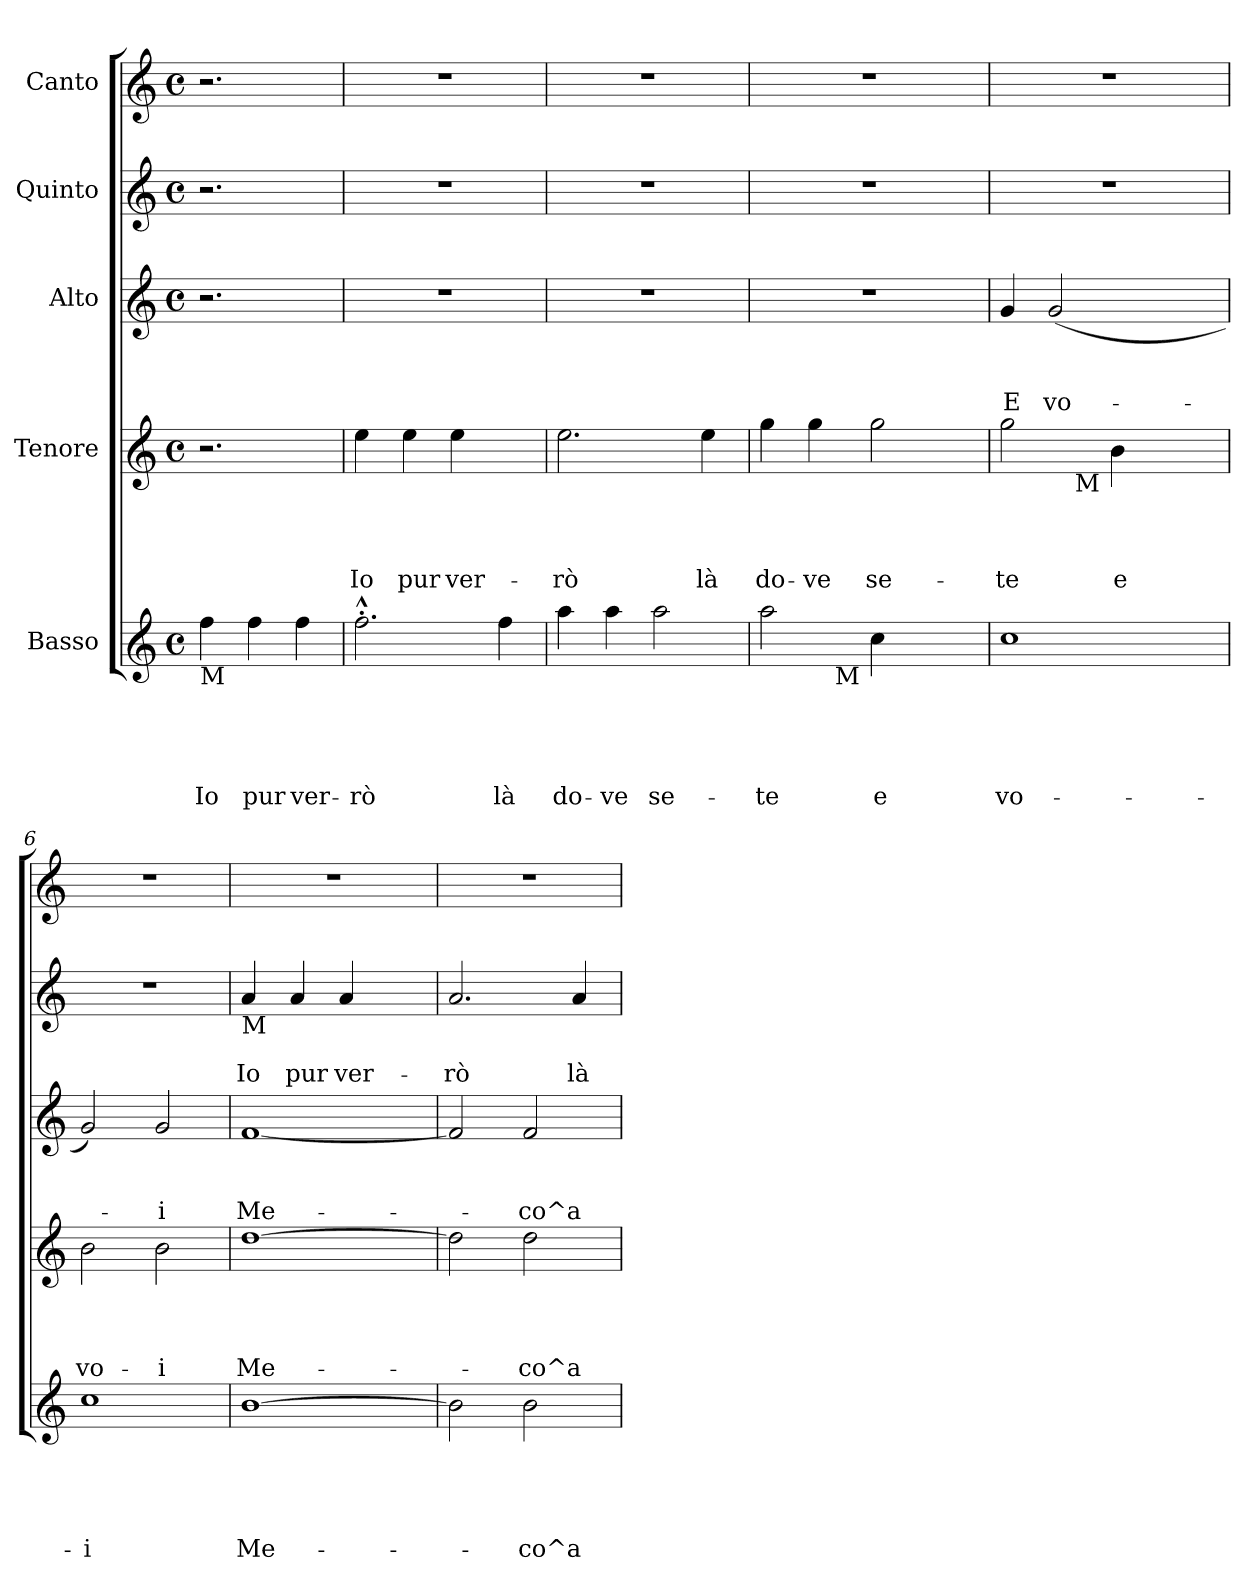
**kern	**text	**text	**text	**text	**text	**kern	**text	**text	**text	**text	**kern	**text	**text	**text	**kern	**text	**text	**kern
*part5	*part5	*part5	*part5	*part5	*part5	*part4	*part4	*part4	*part4	*part4	*part3	*part3	*part3	*part3	*part2	*part2	*part2	*part1
*staff5	*staff5	*staff5	*staff5	*staff5	*staff5	*staff4	*staff4	*staff4	*staff4	*staff4	*staff3	*staff3	*staff3	*staff3	*staff2	*staff2	*staff2	*staff1
*I"Basso	*	*	*	*	*	*I"Tenore	*	*	*	*	*I"Alto	*	*	*	*I"Quinto	*	*	*I"Canto
*clefG2	*	*	*	*	*	*clefG2	*	*	*	*	*clefG2	*	*	*	*clefG2	*	*	*clefG2
*k[]	*	*	*	*	*	*k[]	*	*	*	*	*k[]	*	*	*	*k[]	*	*	*k[]
*C:	*	*	*	*	*	*C:	*	*	*	*	*C:	*	*	*	*C:	*	*	*C:
*M4/4	*	*	*	*	*	*M4/4	*	*	*	*	*M4/4	*	*	*	*M4/4	*	*	*M4/4
*met(c)	*	*	*	*	*	*met(c)	*	*	*	*	*met(c)	*	*	*	*met(c)	*	*	*met(c)
=1	=1	=1	=1	=1	=1	=1	=1	=1	=1	=1	=1	=1	=1	=1	=1	=1	=1	=1
!LO:TX:b:t=M	!	!	!	!	!	!	!	!	!	!	!	!	!	!	!	!	!	!
!	!	!	!	!	!LO:LY:b	!	!	!	!	!	!	!	!	!	!	!	!	!
4ff\	.	.	.	.	Io	2.r	.	.	.	.	2.r	.	.	.	2.r	.	.	2.r
!	!	!	!	!	!LO:LY:b	!	!	!	!	!	!	!	!	!	!	!	!	!
4ff\	.	.	.	.	pur	.	.	.	.	.	.	.	.	.	.	.	.	.
!	!	!	!	!	!LO:LY:b	!	!	!	!	!	!	!	!	!	!	!	!	!
4ff\	.	.	.	.	ver-	.	.	.	.	.	.	.	.	.	.	.	.	.
=2	=2	=2	=2	=2	=2	=2	=2	=2	=2	=2	=2	=2	=2	=2	=2	=2	=2	=2
!	!	!	!	!	!LO:LY:b	!	!	!	!	!LO:LY:b	!	!	!	!	!	!	!	!
2.ff^^>'>\	.	.	.	.	-rò	4ee\	.	.	.	Io	1r	.	.	.	1r	.	.	1r
!	!	!	!	!	!	!	!	!	!	!LO:LY:b	!	!	!	!	!	!	!	!
.	.	.	.	.	.	4ee\	.	.	.	pur	.	.	.	.	.	.	.	.
!	!	!	!	!	!	!	!	!	!	!LO:LY:b	!	!	!	!	!	!	!	!
.	.	.	.	.	.	4ee\	.	.	.	ver-	.	.	.	.	.	.	.	.
!	!	!	!	!	!LO:LY:b	!	!	!	!	!	!	!	!	!	!	!	!	!
4ff\	.	.	.	.	là	4ryy	.	.	.	.	.	.	.	.	.	.	.	.
=3	=3	=3	=3	=3	=3	=3	=3	=3	=3	=3	=3	=3	=3	=3	=3	=3	=3	=3
!	!	!	!	!	!LO:LY:b	!	!	!	!	!LO:LY:b	!	!	!	!	!	!	!	!
4aa\	.	.	.	.	do-	2.ee\	.	.	.	-rò	1r	.	.	.	1r	.	.	1r
!	!	!	!	!	!LO:LY:b	!	!	!	!	!	!	!	!	!	!	!	!	!
4aa\	.	.	.	.	-ve	.	.	.	.	.	.	.	.	.	.	.	.	.
!	!	!	!	!	!LO:LY:b	!	!	!	!	!	!	!	!	!	!	!	!	!
2aa\	.	.	.	.	se-	.	.	.	.	.	.	.	.	.	.	.	.	.
!	!	!	!	!	!	!	!	!	!	!LO:LY:b	!	!	!	!	!	!	!	!
.	.	.	.	.	.	4ee\	.	.	.	là	.	.	.	.	.	.	.	.
=4	=4	=4	=4	=4	=4	=4	=4	=4	=4	=4	=4	=4	=4	=4	=4	=4	=4	=4
!	!	!	!	!	!LO:LY:b	!	!	!	!	!LO:LY:b	!	!	!	!	!	!	!	!
*^	*	*	*	*	*	*	*	*	*	*	*	*	*	*	*	*	*	*
2aa\	4ryy	.	.	.	.	-te	4gg\	.	.	.	do-	1r	.	.	.	1r	.	.	1r
!	!	!	!	!	!	!	!	!	!	!	!LO:LY:b	!	!	!	!	!	!	!	!
.	16.ryy	.	.	.	.	.	4gg\	.	.	.	-ve	.	.	.	.	.	.	.	.
!	!LO:TX:b:t=M	!	!	!	!	!	!	!	!	!	!	!	!	!	!	!	!	!	!
.	2ryy	.	.	.	.	.	.	.	.	.	.	.	.	.	.	.	.	.	.
!	!	!	!	!	!	!LO:LY:b	!	!	!	!	!LO:LY:b	!	!	!	!	!	!	!	!
4cc\	.	.	.	.	.	e	2gg\	.	.	.	se-	.	.	.	.	.	.	.	.
4ryy	.	.	.	.	.	.	.	.	.	.	.	.	.	.	.	.	.	.	.
.	8ryy	.	.	.	.	.	.	.	.	.	.	.	.	.	.	.	.	.	.
.	32ryy	.	.	.	.	.	.	.	.	.	.	.	.	.	.	.	.	.	.
!!LO:LB:g=z
=5	=5	=5	=5	=5	=5	=5	=5	=5	=5	=5	=5	=5	=5	=5	=5	=5	=5	=5	=5
!	!	!	!	!	!	!LO:LY:b	!	!	!	!	!LO:LY:b	!	!	!	!LO:LY:b	!	!	!	!
*v	*v	*	*	*	*	*	*^	*	*	*	*	*	*	*	*	*	*	*	*
1cc	.	.	.	.	vo-	2gg\	4ryy	.	.	.	-te	4g/	.	.	E	1r	.	.	1r
!	!	!	!	!	!	!	!	!	!	!	!	!	!	!	!LO:LY:b	!	!	!	!
.	.	.	.	.	.	.	16.ryy	.	.	.	.	(<2g/	.	.	vo-	.	.	.	.
!	!	!	!	!	!	!	!LO:TX:b:t=M	!	!	!	!	!	!	!	!	!	!	!	!
.	.	.	.	.	.	.	2ryy	.	.	.	.	.	.	.	.	.	.	.	.
!	!	!	!	!	!	!	!	!	!	!	!LO:LY:b	!	!	!	!	!	!	!	!
.	.	.	.	.	.	4b\	.	.	.	.	e	.	.	.	.	.	.	.	.
.	.	.	.	.	.	4ryy	.	.	.	.	.	4ryy	.	.	.	.	.	.	.
.	.	.	.	.	.	.	8ryy	.	.	.	.	.	.	.	.	.	.	.	.
.	.	.	.	.	.	.	32ryy	.	.	.	.	.	.	.	.	.	.	.	.
=6	=6	=6	=6	=6	=6	=6	=6	=6	=6	=6	=6	=6	=6	=6	=6	=6	=6	=6	=6
!	!	!	!	!	!LO:LY:b	!	!	!	!	!	!LO:LY:b	!	!	!	!	!	!	!	!
*	*	*	*	*	*	*v	*v	*	*	*	*	*	*	*	*	*	*	*	*
1cc	.	.	.	.	-i	2b\	.	.	.	vo-	2g/)	.	.	.	1r	.	.	1r
!	!	!	!	!	!	!	!	!	!	!LO:LY:b	!	!	!	!LO:LY:b	!	!	!	!
.	.	.	.	.	.	2b\	.	.	.	-i	2g/	.	.	-i	.	.	.	.
=7	=7	=7	=7	=7	=7	=7	=7	=7	=7	=7	=7	=7	=7	=7	=7	=7	=7	=7
!	!	!	!	!	!	!	!	!	!	!	!	!	!	!	!LO:TX:b:t=M	!	!	!
!	!	!	!	!	!LO:LY:b	!	!	!	!	!LO:LY:b	!	!	!	!LO:LY:b	!	!	!LO:LY:b	!
[>1b	.	.	.	.	Me-	[>1dd	.	.	.	Me-	[<1f	.	.	Me-	4a/	.	Io	1r
!	!	!	!	!	!	!	!	!	!	!	!	!	!	!	!	!	!LO:LY:b	!
.	.	.	.	.	.	.	.	.	.	.	.	.	.	.	4a/	.	pur	.
!	!	!	!	!	!	!	!	!	!	!	!	!	!	!	!	!	!LO:LY:b	!
.	.	.	.	.	.	.	.	.	.	.	.	.	.	.	4a/	.	ver-	.
.	.	.	.	.	.	.	.	.	.	.	.	.	.	.	4ryy	.	.	.
=8	=8	=8	=8	=8	=8	=8	=8	=8	=8	=8	=8	=8	=8	=8	=8	=8	=8	=8
!	!	!	!	!	!	!	!	!	!	!	!	!	!	!	!	!	!LO:LY:b	!
2b\]	.	.	.	.	.	2dd\]	.	.	.	.	2f/]	.	.	.	2.a/	.	-rò	1r
!	!	!	!	!	!LO:LY:b	!	!	!	!	!LO:LY:b	!	!	!	!LO:LY:b	!	!	!	!
2b\	.	.	.	.	-co^a-	2dd\	.	.	.	-co^a-	2f/	.	.	-co^a-	.	.	.	.
!	!	!	!	!	!	!	!	!	!	!	!	!	!	!	!	!	!LO:LY:b	!
.	.	.	.	.	.	.	.	.	.	.	.	.	.	.	4a/	.	là	.
=	=	=	=	=	=	=	=	=	=	=	=	=	=	=	=	=	=	=
*-	*-	*-	*-	*-	*-	*-	*-	*-	*-	*-	*-	*-	*-	*-	*-	*-	*-	*-
